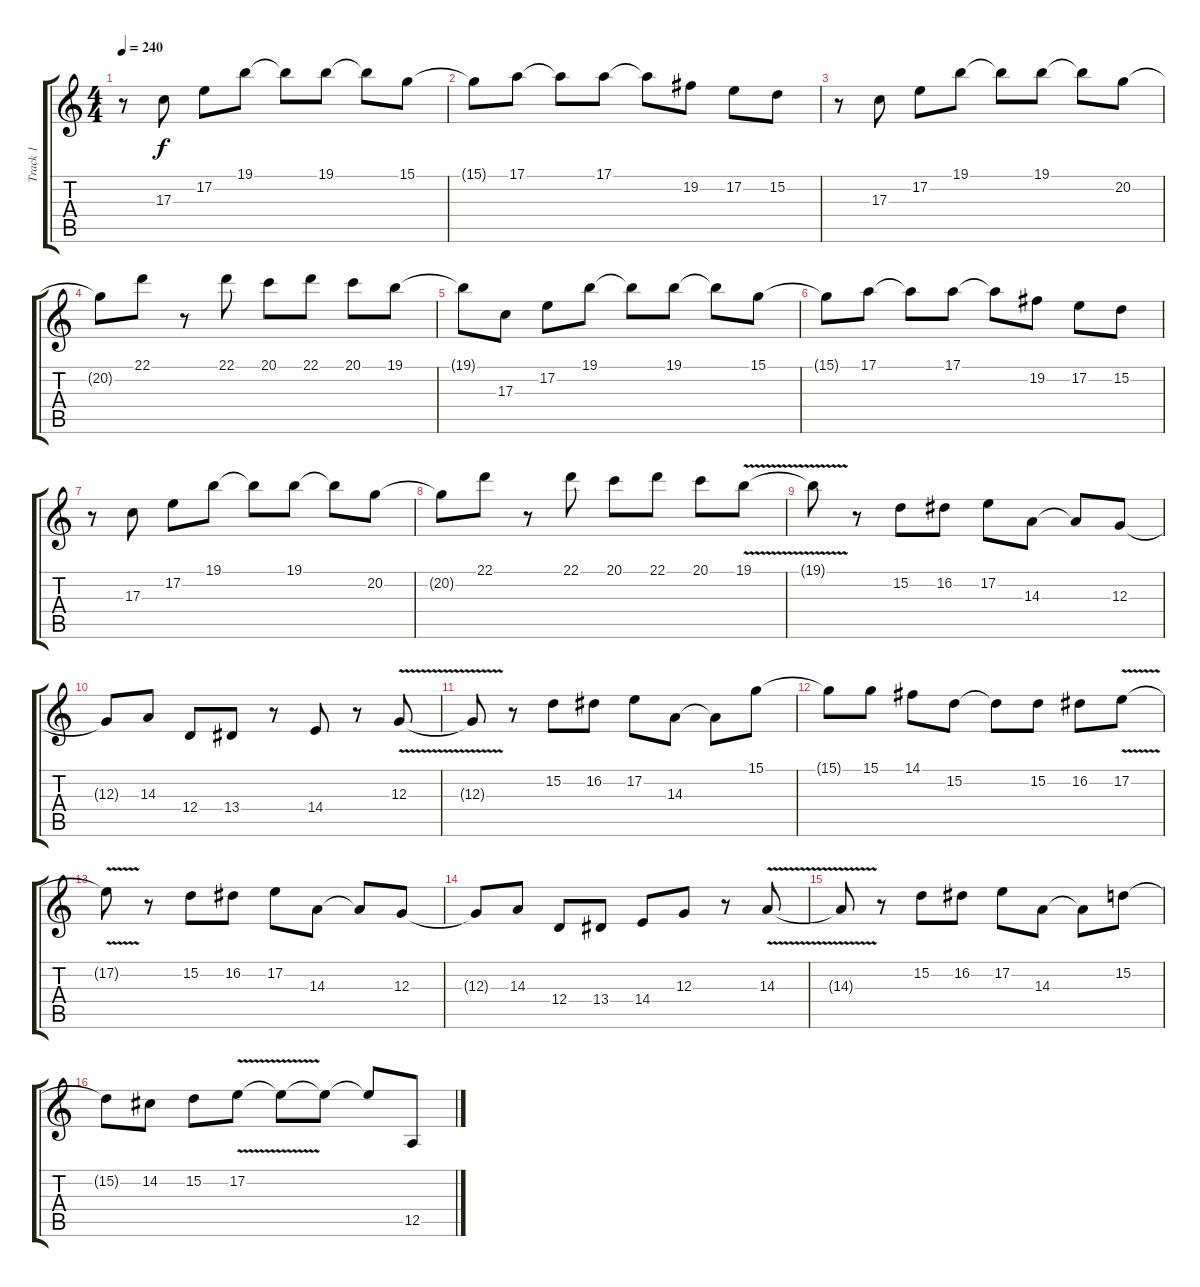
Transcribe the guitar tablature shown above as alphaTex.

\track ("Track 1" "Track 1") {instrument lead5charang}
\staff {score tabs}
\tuning (E4 B3 G3 D3 A2 E2) {hide}
\ts (4 4)
\tempo 240
\clef g2
\ks c
r.8{dy f} 17.3.8 17.2.8 19.1.8 19.1{t}.8 19.1.8 19.1{t}.8 15.1.8 |
15.1{t}.8 17.1.8 17.1{t}.8 17.1.8 17.1{t}.8 19.2.8 17.2.8 15.2.8 |
r.8 17.3.8 17.2.8 19.1.8 19.1{t}.8 19.1.8 19.1{t}.8 20.2.8 |
20.2{t}.8 22.1.8 r.8 22.1.8 20.1.8 22.1.8 20.1.8 19.1.8 |
19.1{t}.8 17.3.8 17.2.8 19.1.8 19.1{t}.8 19.1.8 19.1{t}.8 15.1.8 |
15.1{t}.8 17.1.8 17.1{t}.8 17.1.8 17.1{t}.8 19.2.8 17.2.8 15.2.8 |
r.8 17.3.8 17.2.8 19.1.8 19.1{t}.8 19.1.8 19.1{t}.8 20.2.8 |
20.2{t}.8 22.1.8 r.8 22.1.8 20.1.8 22.1.8 20.1.8 19.1{v}.8 |
19.1{t}.8 r.8 15.2.8 16.2.8 17.2.8 14.3.8 14.3{t}.8 12.3.8 |
12.3{t}.8 14.3.8 12.4.8 13.4.8 r.8 14.4.8 r.8 12.3{v}.8 |
12.3{t}.8 r.8 15.2.8 16.2.8 17.2.8 14.3.8 14.3{t}.8 15.1.8 |
15.1{t}.8 15.1.8 14.1.8 15.2.8 15.2{t}.8 15.2.8 16.2.8 17.2{v}.8 |
17.2{t}.8 r.8 15.2.8 16.2.8 17.2.8 14.3.8 14.3{t}.8 12.3.8 |
12.3{t}.8 14.3.8 12.4.8 13.4.8 14.4.8 12.3.8 r.8 14.3{v}.8 |
14.3{t}.8 r.8 15.2.8 16.2.8 17.2.8 14.3.8 14.3{t}.8 15.2.8 |
15.2{t}.8 14.2.8 15.2.8 17.2{v}.8 17.2{t}.8 17.2{t}.8 17.2{t}.8 12.5.8
